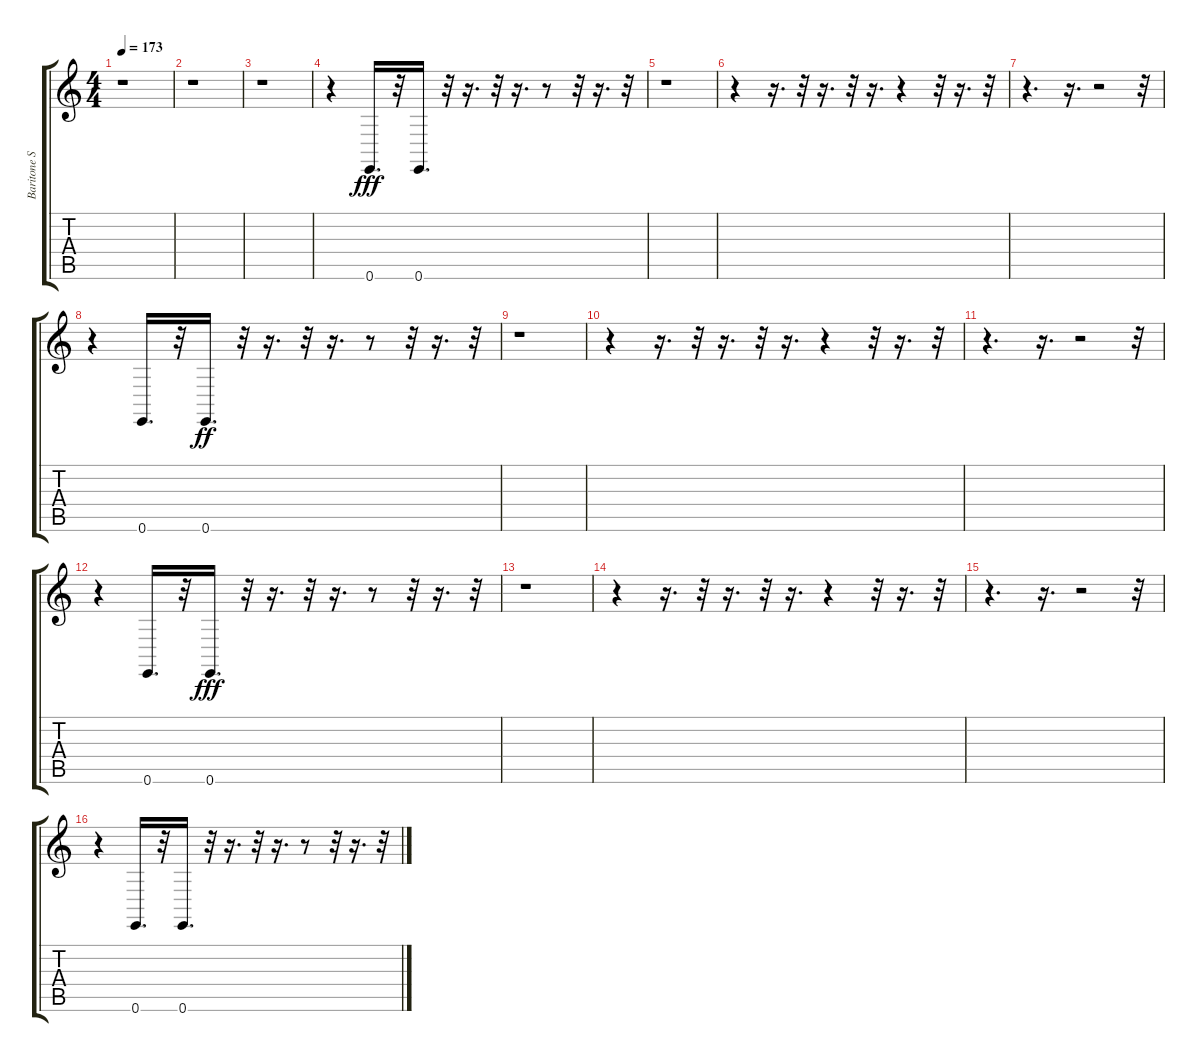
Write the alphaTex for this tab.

\track ("Baritone Sax" "Baritone S") {instrument baritonesax}
\staff {score tabs}
\tuning (E4 B3 G3 D3 A2 E2) {hide}
\ts (4 4)
\tempo 173
\clef g2
\ks c
r.1{dy ff} |
r.1 |
r.1 |
r.4 0.6.16{d dy fff} r.32 0.6.16{d} r.32 r.16{d} r.32 r.16{d} r.8 r.32 r.16{d} r.32 |
r.1 |
r.4 r.16{d} r.32 r.16{d} r.32 r.16{d} r.4 r.32 r.16{d} r.32 |
r.4{d} r.16{d} r.2 r.32 |
r.4 0.6.16{d} r.32 0.6.16{d dy ff} r.32 r.16{d} r.32 r.16{d} r.8 r.32 r.16{d} r.32 |
r.1 |
r.4 r.16{d} r.32 r.16{d} r.32 r.16{d} r.4 r.32 r.16{d} r.32 |
r.4{d} r.16{d} r.2 r.32 |
r.4 0.6.16{d} r.32 0.6.16{d dy fff} r.32 r.16{d} r.32 r.16{d} r.8 r.32 r.16{d} r.32 |
r.1 |
r.4 r.16{d} r.32 r.16{d} r.32 r.16{d} r.4 r.32 r.16{d} r.32 |
r.4{d} r.16{d} r.2 r.32 |
r.4 0.6.16{d} r.32 0.6.16{d} r.32 r.16{d} r.32 r.16{d} r.8 r.32 r.16{d} r.32
